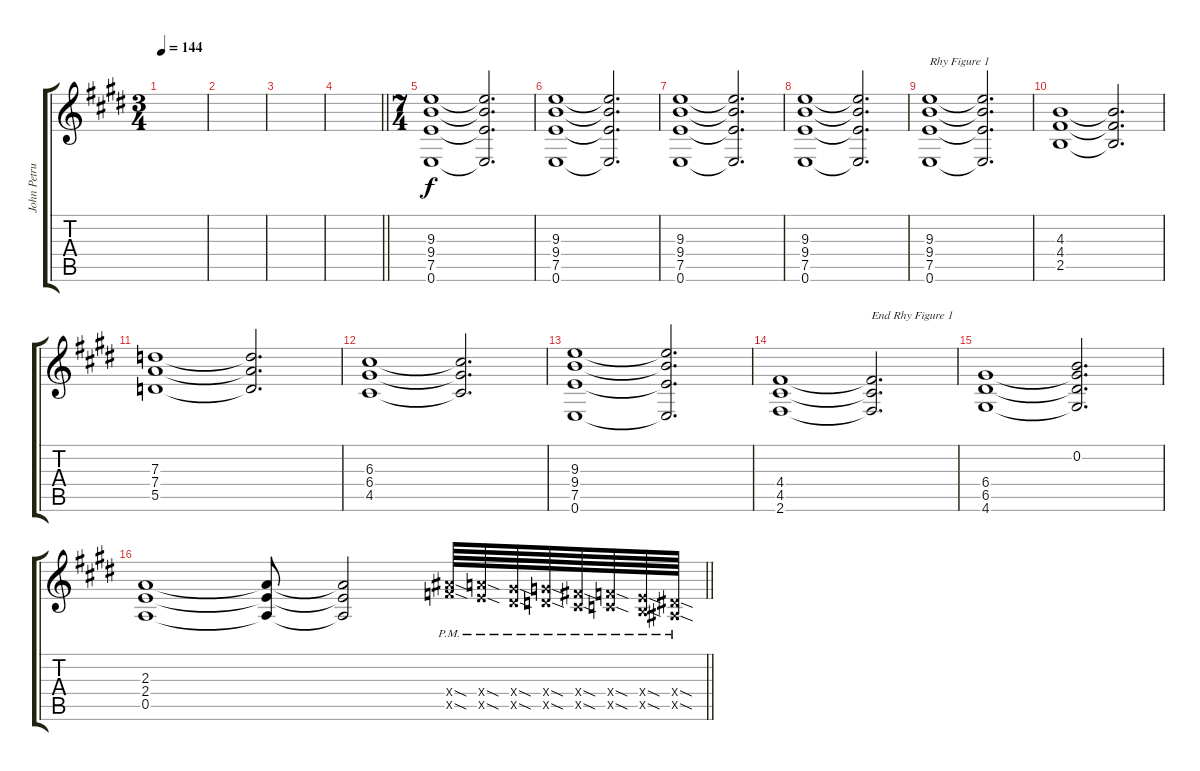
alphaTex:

\track ("John Petrucci" "John Petru") {instrument overdrivenguitar}
\staff {score tabs}
\tuning (E4 B3 G3 D3 A2 E2) {hide}
\ts (3 4)
\tempo 144
\clef g2
\ks e
|
|
|
\barLineRight lightlight
|
\ts (7 4)
(9.3 9.4 7.5 0.6).1 (9.3{t} 9.4{t} 7.5{t} 0.6{t}).2{d} |
(9.3 9.4 7.5 0.6).1 (9.3{t} 9.4{t} 7.5{t} 0.6{t}).2{d} |
(9.3 9.4 7.5 0.6).1 (9.3{t} 9.4{t} 7.5{t} 0.6{t}).2{d} |
(9.3 9.4 7.5 0.6).1 (9.3{t} 9.4{t} 7.5{t} 0.6{t}).2{d} |
(9.3 9.4 7.5 0.6).1{txt "Rhy Figure 1"} (9.3{t} 9.4{t} 7.5{t} 0.6{t}).2{d} |
(4.3 4.4 2.5).1 (4.3{t} 4.4{t} 2.5{t}).2{d} |
(7.3 7.4 5.5).1 (7.3{t} 7.4{t} 5.5{t}).2{d} |
(6.3 6.4 4.5).1 (6.3{t} 6.4{t} 4.5{t}).2{d} |
(9.3 9.4 7.5 0.6).1 (9.3{t} 9.4{t} 7.5{t} 0.6{t}).2{d} |
(4.4 4.5 2.6).1 (4.4{t} 4.5{t} 2.6{t}).2{d txt "End Rhy Figure 1"} |
(6.4 6.5 4.6).1 (0.2 6.4{t} 6.5{t} 4.6{t}).2{d} |
\barLineRight lightlight
(2.3 2.4 0.5).1 (2.3{t} 2.4{t} 0.5{t}).8 (2.3{t} 2.4{t} 0.5{t}).2 (8.4{sod pm x} 8.5{sod x}).64 (7.4{sod pm x} 7.5{sod x}).64 (6.4{sod pm x} 6.5{sod x}).64 (5.4{sod pm x} 5.5{sod x}).64 (4.4{sod pm x} 4.5{sod x}).64 (3.4{sod pm x} 3.5{sod x}).64 (2.4{sod pm x} 2.5{sod x}).64 (1.4{sod pm x} 1.5{sod x}).64
